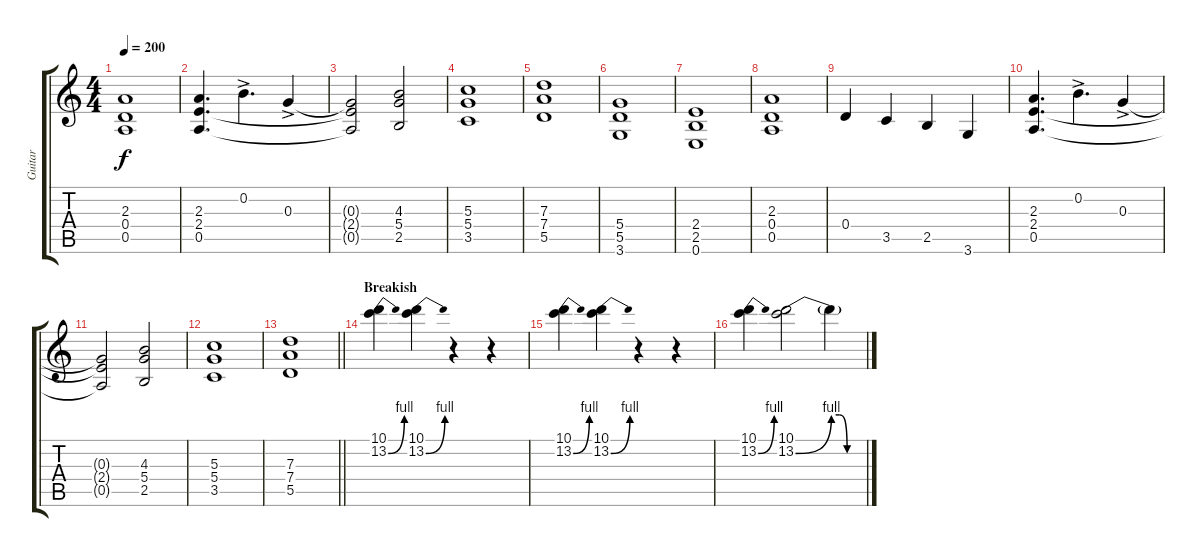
\track ("Guitar" "Guitar") {instrument distortionguitar}
\staff {score tabs}
\tuning (E4 B3 G3 D3 A2 E2) {hide}
\ts (4 4)
\tempo 200
\clef g2
\ks c
(2.3{t} 0.4{t} 0.5{t}).1{dy f} |
(2.3 2.4 0.5).4{d} 0.2{ac}.4{d} 0.3{ac}.4 |
(0.3{t} 2.4{t} 0.5{t}).2 (4.3 5.4 2.5).2 |
(5.3 5.4 3.5).1 |
(7.3 7.4 5.5).1 |
(5.4 5.5 3.6).1 |
(2.4 2.5 0.6).1 |
(2.3 0.4 0.5).1 |
0.4.4 3.5.4 2.5.4 3.6.4 |
(2.3 2.4 0.5).4{d} 0.2{ac}.4{d} 0.3{ac}.4 |
(0.3{t} 2.4{t} 0.5{t}).2 (4.3 5.4 2.5).2 |
(5.3 5.4 3.5).1 |
\barLineRight lightlight
(7.3 7.4 5.5).1 |
\section ("" "Breakish")
(10.1 13.2{be (bend 0 0 60 4)}).4 (10.1 13.2{be (bend 0 0 60 4)}).4 r.4 r.4 |
(10.1 13.2{be (bend 0 0 60 4)}).4 (10.1 13.2{be (bend 0 0 60 4)}).4 r.4 r.4 |
(10.1 13.2{be (bend 0 0 60 4)}).4 (10.1 13.2{be (bend 0 0 60 4)}).2 13.2{be (custom 0 4 15 4 30 0 60 0) t}.4
